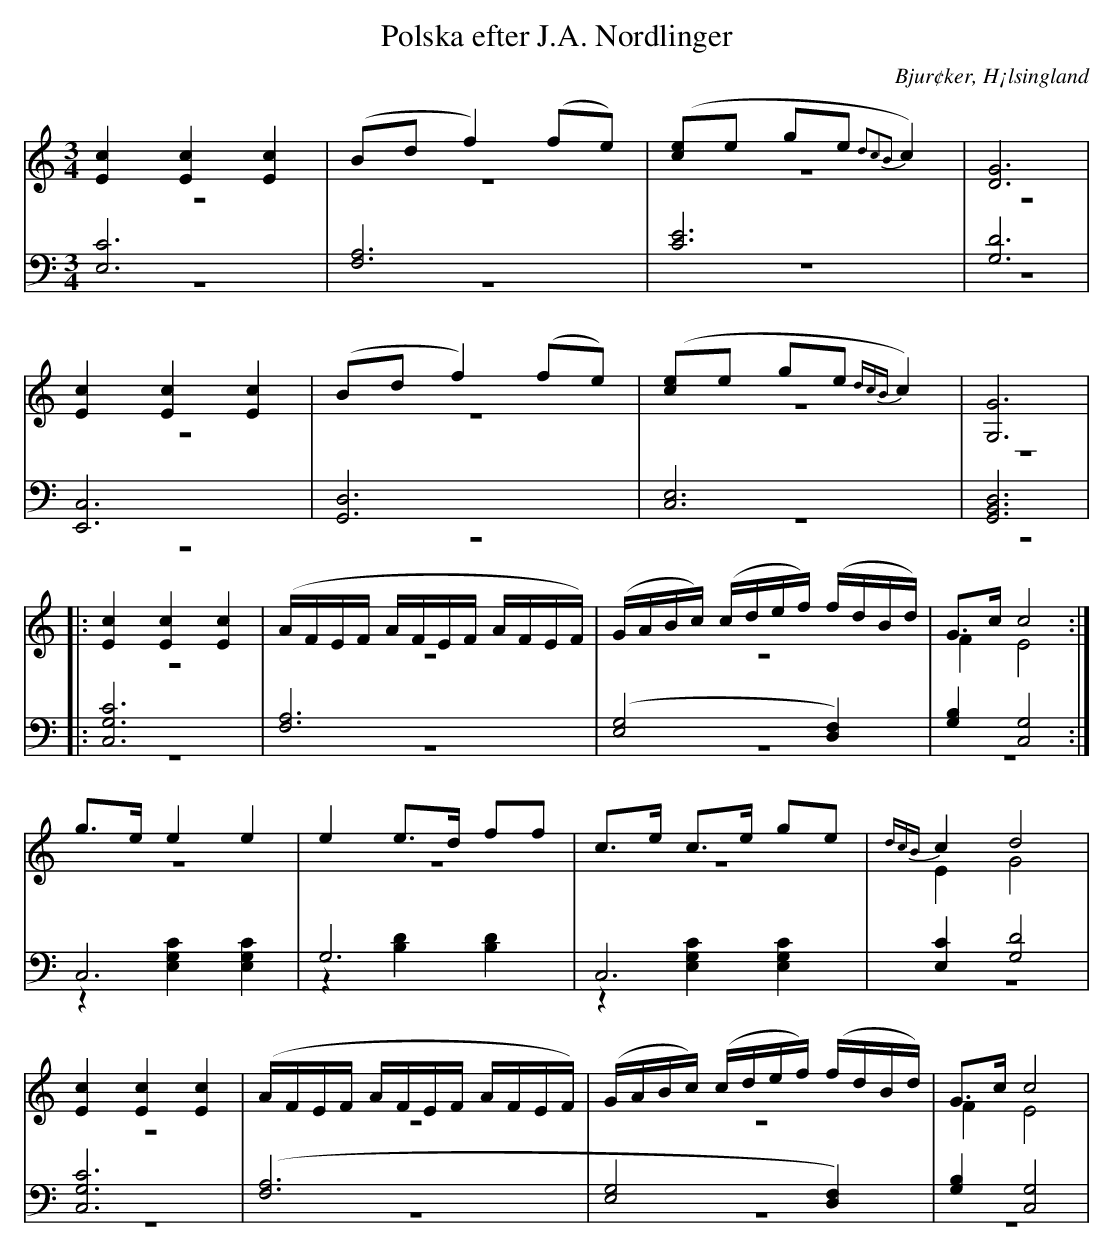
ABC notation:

X:1
T: Polska efter J.A. Nordlinger
O: Bjur¢ker, H¡lsingland
M: 3/4
L: 1/16
K: C
V:1
V:2 merge
V:3
V:4 merge
V:1
[E4c4] [E4c4] [E4c4]|(B2d2 f4) (f2e2)|([c2e2]e2 g2e2 {d2c2B2}c4)|[G12D12]|
[E4c4] [E4c4] [E4c4]|(B2d2 f4) (f2e2)|([c2e2]e2 g2e2 {dcB}c4)|[G,12G12]|
|:[E4c4] [E4c4] [E4c4]|(AFEF AFEF AFEF)|(GABc) (cdef) (fdBd)|G2>c2 c8:|
g2>e2 e4 e4|e4 e2>d2 f2f2|c2>e2 c2>e2 g2e2|{dcB}c4 d8|
[E4c4] [E4c4] [E4c4]|(AFEF AFEF AFEF)|(GABc) (cdef) (fdBd)|G2>c2 c8|
V:2
z12|z12|z12|z12|
z12|z12|z12|z12|
|:z12|z12|z12|F4 E8:|
z12|z12|z12|E4 G8|
z12|z12|z12|F4 E8|
V:3 clef=bass
[E,12C12]|[F,12A,12]|[C12E12]|[G,12D12]|
[E,,12C,12]|[G,,12D,12]|[C,12E,12]|[G,,12B,,12D,12]|
|:[C,12G,12C12] |[F,12A,12]|([E,8G,8] [D,4F,4])|[G,4B,4] [C,8G,8]:|
C,12 |G,12|C,12|[E,4C4] [G,8D8]|
[C,12G,12C12] |([F,12A,12]|[E,8G,8] [D,4F,4])|[G,4B,4] [C,8G,8]|
V:4 clef=bass
z12 |z12|z12|z12|
z12|z12|z12|z12:|
|:z12|z12|z12|z12:|
z4 [E,4G,4C4] [E,4G,4C4]|z4 [B,4D4] [B,4D4]|z4 [E,4G,4C4] [E,4G,4C4]|z12|
z12|z12|z12|z12|
